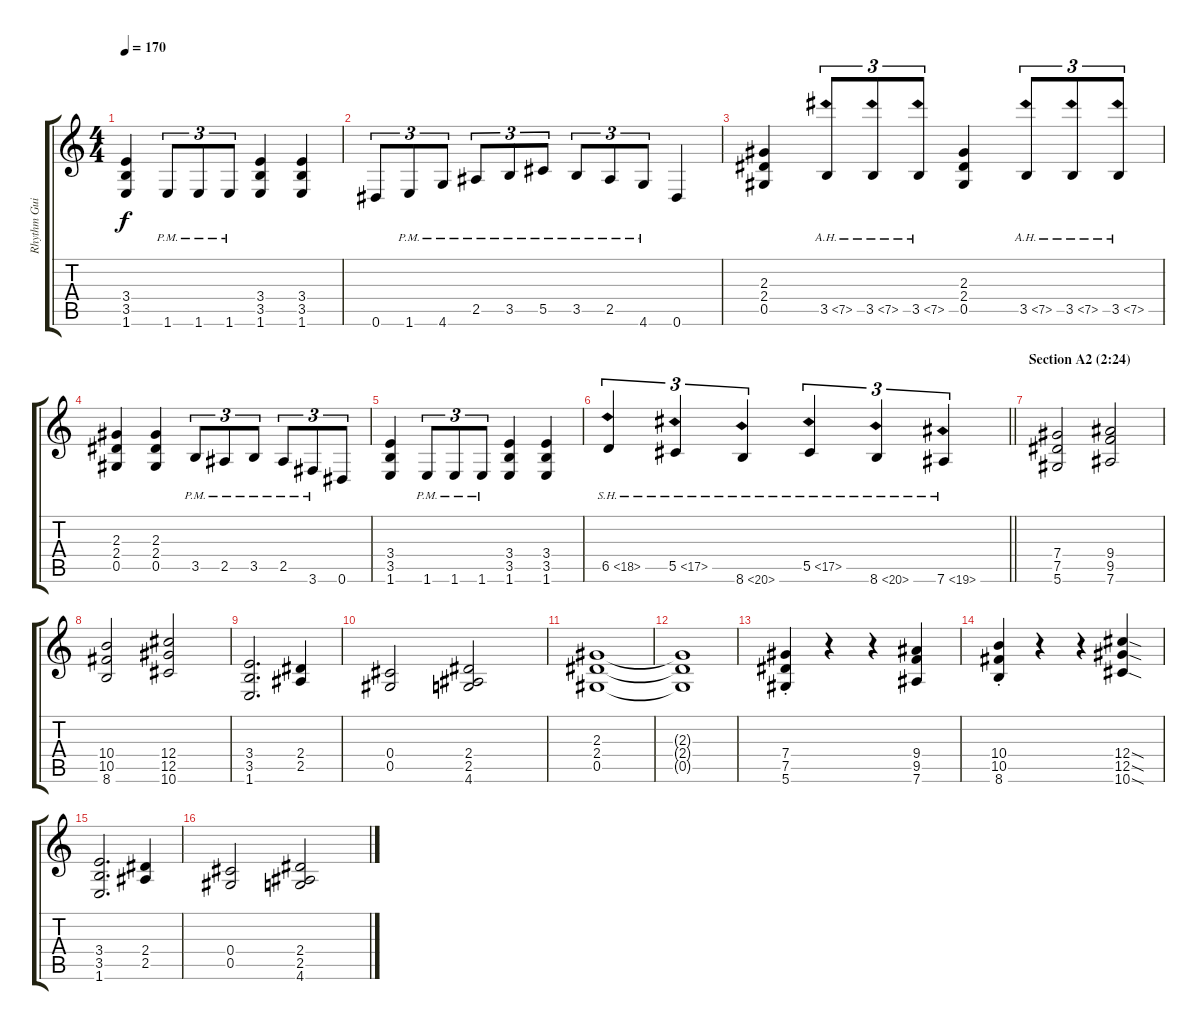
\track ("Rhythm Guitar 2" "Rhythm Gui") {instrument overdrivenguitar}
\staff {score tabs}
\tuning (Eb4 Bb3 Gb3 Db3 Ab2 Eb2) {hide}
\ts (4 4)
\tempo 170
\clef g2
\ks c
(3.4 3.5 1.6).4{dy f} 1.6{pm}.8{tu (3 2)} 1.6{pm}.8{tu (3 2)} 1.6{pm}.8{tu (3 2)} (3.4 3.5 1.6).4 (3.4 3.5 1.6).4 |
0.6.8{tu (3 2)} 1.6{pm}.8{tu (3 2)} 4.6{pm}.8{tu (3 2)} 2.5{pm}.8{tu (3 2)} 3.5{pm}.8{tu (3 2)} 5.5{pm}.8{tu (3 2)} 3.5{pm}.8{tu (3 2)} 2.5{pm}.8{tu (3 2)} 4.6{pm}.8{tu (3 2)} 0.6.4 |
(2.3 2.4 0.5).4 3.5{ah 4}.8{tu (3 2)} 3.5{ah 4}.8{tu (3 2)} 3.5{ah 4}.8{tu (3 2)} (2.3 2.4 0.5).4 3.5{ah 4}.8{tu (3 2)} 3.5{ah 4}.8{tu (3 2)} 3.5{ah 4}.8{tu (3 2)} |
(2.3 2.4 0.5).4 (2.3 2.4 0.5).4 3.5{pm}.8{tu (3 2)} 2.5{pm}.8{tu (3 2)} 3.5{pm}.8{tu (3 2)} 2.5{pm}.8{tu (3 2)} 3.6{pm}.8{tu (3 2)} 0.6.8{tu (3 2)} |
(3.4 3.5 1.6).4 1.6{pm}.8{tu (3 2)} 1.6{pm}.8{tu (3 2)} 1.6{pm}.8{tu (3 2)} (3.4 3.5 1.6).4 (3.4 3.5 1.6).4 |
\barLineRight lightlight
6.5{sh 12}.4{tu (3 2)} 5.5{sh 12}.4{tu (3 2)} 8.6{sh 12}.4{tu (3 2)} 5.5{sh 12}.4{tu (3 2)} 8.6{sh 12}.4{tu (3 2)} 7.6{sh 12}.4{tu (3 2)} |
\section ("" "Section A2 (2:24)")
(7.4 7.5 5.6).2 (9.4 9.5 7.6).2 |
(10.4 10.5 8.6).2 (12.4 12.5 10.6).2 |
(3.4 3.5 1.6).2{d} (2.4 2.5).4 |
(0.4 0.5).2 (2.4 2.5 4.6).2 |
(2.3 2.4 0.5).1 |
(2.3{t} 2.4{t} 0.5{t}).1 |
(7.4{st} 7.5{st} 5.6{st}).4 r.4 r.4 (9.4 9.5 7.6).4 |
(10.4{st} 10.5{st} 8.6{st}).4 r.4 r.4 (12.4{sod} 12.5{sod} 10.6{sod}).4 |
(3.4 3.5 1.6).2{d} (2.4 2.5).4 |
(0.4 0.5).2 (2.4 2.5 4.6).2
